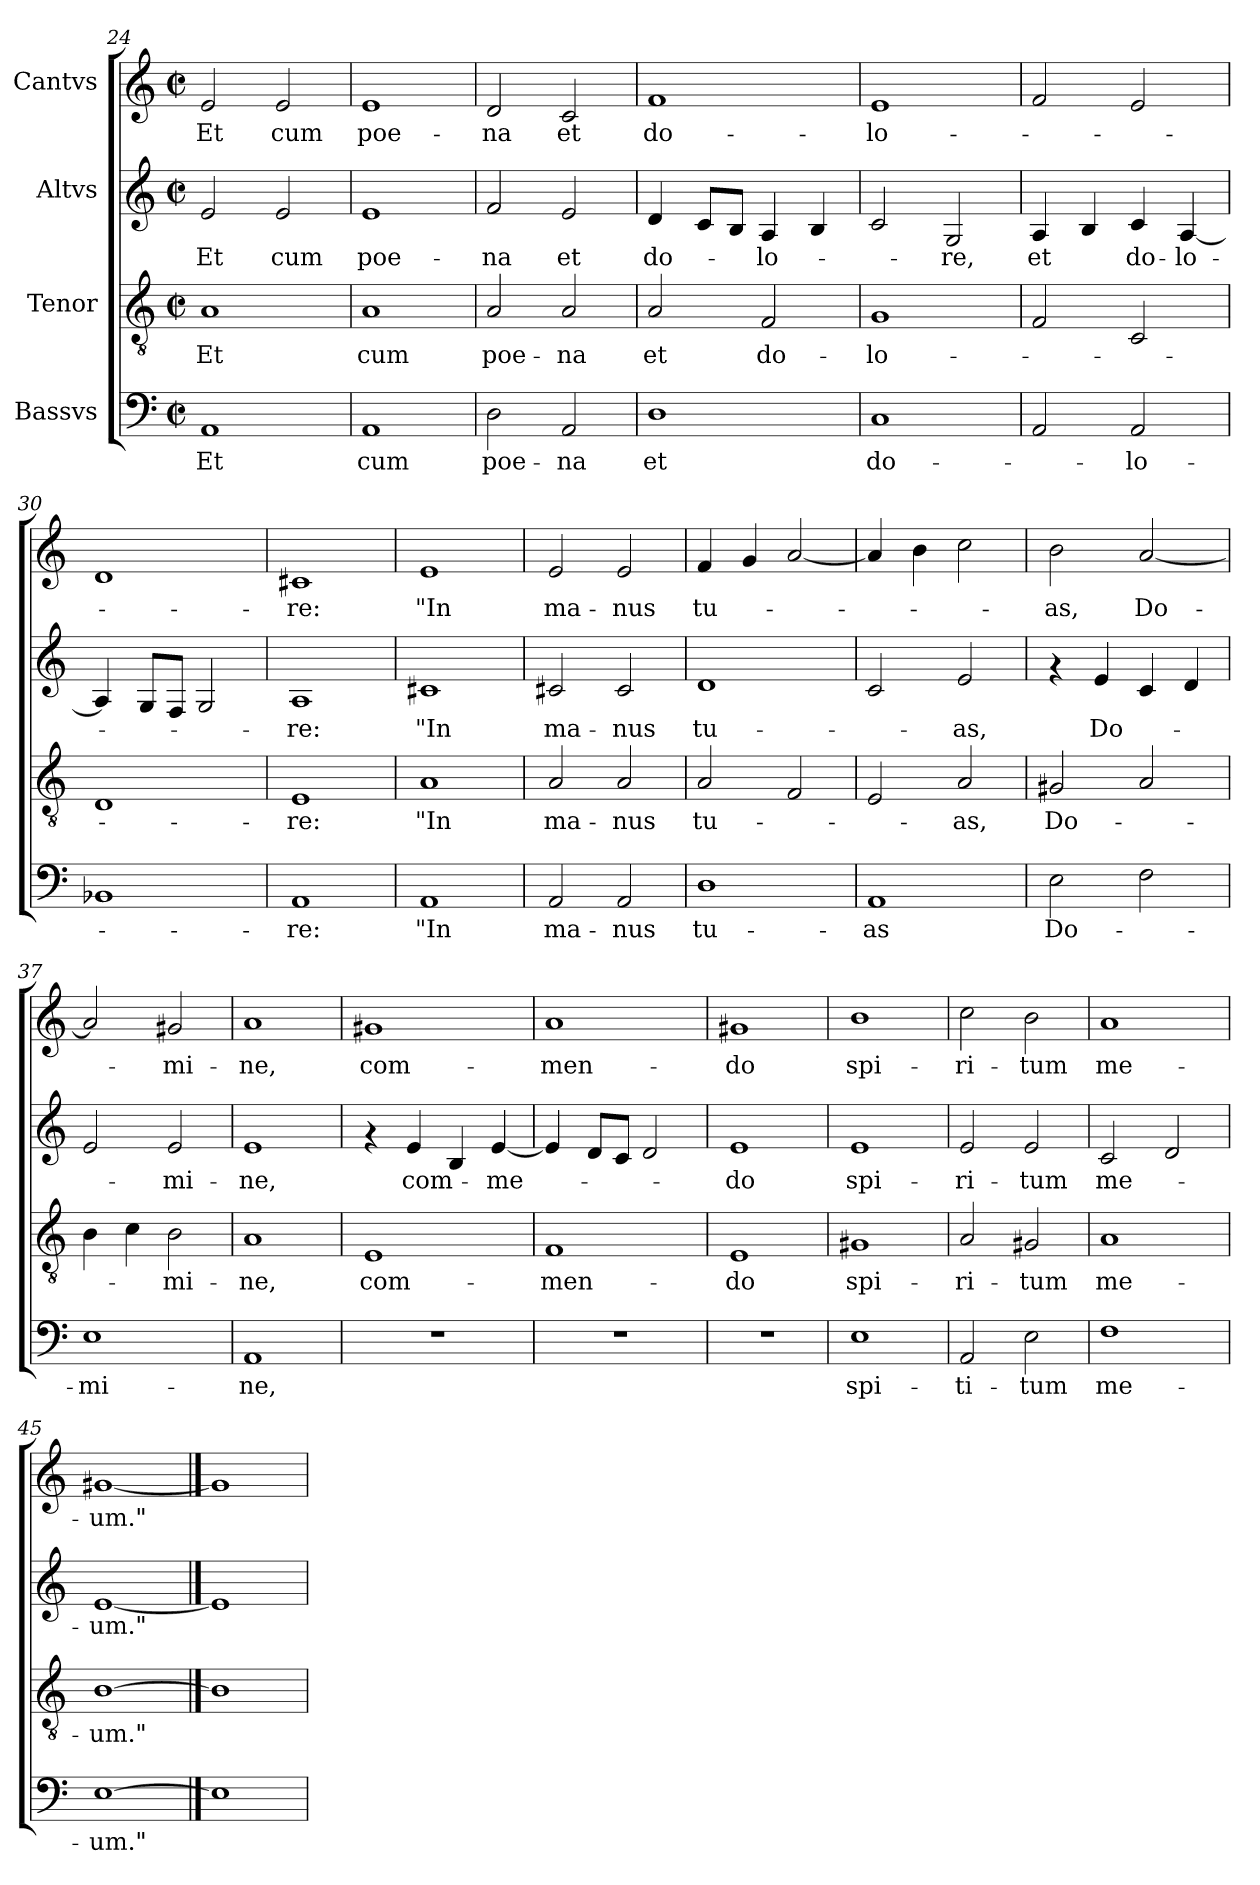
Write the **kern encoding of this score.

**kern	**text	**kern	**text	**kern	**text	**kern	**text
*part4	*part4	*part3	*part3	*part2	*part2	*part1	*part1
*staff4	*staff4	*staff3	*staff3	*staff2	*staff2	*staff1	*staff1
*I"Bassvs	*	*I"Tenor	*	*I"Altvs	*	*I"Cantvs	*
!!LO:PB:g=z
*clefF4	*	*clefGv2	*	*clefG2	*	*clefG2	*
*k[]	*	*k[]	*	*k[]	*	*k[]	*
*C:	*	*C:	*	*C:	*	*C:	*
*M2/2	*	*M2/2	*	*M2/2	*	*M2/2	*
*met(c|)	*	*met(c|)	*	*met(c|)	*	*met(c|)	*
=24	=24	=24	=24	=24	=24	=24	=24
!	!LO:LY:b	!	!LO:LY:b	!	!LO:LY:b	!	!LO:LY:b
1AA	Et	1A	Et	2e/	Et	2e/	Et
!	!	!	!	!	!LO:LY:b	!	!LO:LY:b
.	.	.	.	2e/	cum	2e/	cum
=25	=25	=25	=25	=25	=25	=25	=25
!	!LO:LY:b	!	!LO:LY:b	!	!LO:LY:b	!	!LO:LY:b
1AA	cum	1A	cum	1e	poe-	1e	poe-
=26	=26	=26	=26	=26	=26	=26	=26
!	!LO:LY:b	!	!LO:LY:b	!	!LO:LY:b	!	!LO:LY:b
2D\	poe-	2A/	poe-	2f/	-na	2d/	-na
!	!LO:LY:b	!	!LO:LY:b	!	!LO:LY:b	!	!LO:LY:b
2AA/	-na	2A/	-na	2e/	et	2c/	et
=27	=27	=27	=27	=27	=27	=27	=27
!	!LO:LY:b	!	!LO:LY:b	!	!LO:LY:b	!	!LO:LY:b
1D	et	2A/	et	4d/	do-	1f	do-
.	.	.	.	8c/L	.	.	.
.	.	.	.	8B/J	.	.	.
!	!	!	!LO:LY:b	!	!LO:LY:b	!	!
.	.	2F/	do-	4A/	-lo-	.	.
.	.	.	.	4B/	.	.	.
=28	=28	=28	=28	=28	=28	=28	=28
!	!LO:LY:b	!	!LO:LY:b	!	!	!	!LO:LY:b
1C	do-	1G	-lo-	2c/	.	1e	-lo-
!	!	!	!	!	!LO:LY:b	!	!
.	.	.	.	2G/	-re,	.	.
=29	=29	=29	=29	=29	=29	=29	=29
!	!	!	!	!	!LO:LY:b	!	!
2AA/	.	2F/	.	4A/	et	2f/	.
.	.	.	.	4B/	.	.	.
!	!LO:LY:b	!	!	!	!LO:LY:b	!	!
2AA/	-lo-	2C/	.	4c/	do-	2e/	.
!	!	!	!	!	!LO:LY:b	!	!
.	.	.	.	[<4A/	-lo-	.	.
=30	=30	=30	=30	=30	=30	=30	=30
1BB-X	.	1D	.	4A/]	.	1d	.
.	.	.	.	8G/L	.	.	.
.	.	.	.	8F/J	.	.	.
.	.	.	.	2G/	.	.	.
!!LO:LB:g=z
=31	=31	=31	=31	=31	=31	=31	=31
!	!LO:LY:b	!	!LO:LY:b	!	!LO:LY:b	!	!LO:LY:b
1AA	-re:	1E	-re:	1A	-re:	1c#X	-re:
=32	=32	=32	=32	=32	=32	=32	=32
!	!LO:LY:b	!	!LO:LY:b	!	!LO:LY:b	!	!LO:LY:b
1AA	"In	1A	"In	1c#X	"In	1e	"In
=33	=33	=33	=33	=33	=33	=33	=33
!	!LO:LY:b	!	!LO:LY:b	!	!LO:LY:b	!	!LO:LY:b
2AA/	ma-	2A/	ma-	2c#X/	ma-	2e/	ma-
!	!LO:LY:b	!	!LO:LY:b	!	!LO:LY:b	!	!LO:LY:b
2AA/	-nus	2A/	-nus	2c#/	-nus	2e/	-nus
=34	=34	=34	=34	=34	=34	=34	=34
!	!LO:LY:b	!	!LO:LY:b	!	!LO:LY:b	!	!LO:LY:b
1D	tu-	2A/	tu-	1d	tu-	4f/	tu-
.	.	.	.	.	.	4g/	.
.	.	2F/	.	.	.	[<2a/	.
=35	=35	=35	=35	=35	=35	=35	=35
!	!LO:LY:b	!	!	!	!	!	!
1AA	-as	2E/	.	2c/	.	4a/]	.
.	.	.	.	.	.	4b\	.
!	!	!	!LO:LY:b	!	!LO:LY:b	!	!
.	.	2A/	-as,	2e/	-as,	2cc\	.
=36	=36	=36	=36	=36	=36	=36	=36
!	!LO:LY:b	!	!LO:LY:b	!	!	!	!LO:LY:b
2E\	Do-	2G#X/	Do-	4rf	.	2b\	-as,
!	!	!	!	!	!LO:LY:b	!	!
.	.	.	.	4e/	Do-	.	.
!	!	!	!	!	!	!	!LO:LY:b
2F\	.	2A/	.	4c/	.	[<2a/	Do-
.	.	.	.	4d/	.	.	.
=37	=37	=37	=37	=37	=37	=37	=37
!	!LO:LY:b	!	!	!	!	!	!
1E	-mi-	4B\	.	2e/	.	2a/]	.
.	.	4c\	.	.	.	.	.
!	!	!	!LO:LY:b	!	!LO:LY:b	!	!LO:LY:b
.	.	2B\	-mi-	2e/	-mi-	2g#X/	-mi-
=38	=38	=38	=38	=38	=38	=38	=38
!	!LO:LY:b	!	!LO:LY:b	!	!LO:LY:b	!	!LO:LY:b
1AA	-ne,	1A	-ne,	1e	-ne,	1a	-ne,
!!LO:PB:g=z
=39	=39	=39	=39	=39	=39	=39	=39
!	!	!	!LO:LY:b	!	!	!	!LO:LY:b
1r	.	1E	com-	4rf	.	1g#X	com-
!	!	!	!	!	!LO:LY:b	!	!
.	.	.	.	4e/	com-	.	.
.	.	.	.	4B/	.	.	.
!	!	!	!	!	!LO:LY:b	!	!
.	.	.	.	[<4e/	-me-	.	.
=40	=40	=40	=40	=40	=40	=40	=40
!	!	!	!LO:LY:b	!	!	!	!LO:LY:b
1r	.	1F	-men-	4e/]	.	1a	-men-
.	.	.	.	8d/L	.	.	.
.	.	.	.	8c/J	.	.	.
.	.	.	.	2d/	.	.	.
=41	=41	=41	=41	=41	=41	=41	=41
!	!	!	!LO:LY:b	!	!LO:LY:b	!	!LO:LY:b
1r	.	1E	-do	1e	-do	1g#X	-do
=42	=42	=42	=42	=42	=42	=42	=42
!	!LO:LY:b	!	!LO:LY:b	!	!LO:LY:b	!	!LO:LY:b
1E	spi-	1G#X	spi-	1e	spi-	1b	spi-
=43	=43	=43	=43	=43	=43	=43	=43
!	!LO:LY:b	!	!LO:LY:b	!	!LO:LY:b	!	!LO:LY:b
2AA/	-ti-	2A/	-ri-	2e/	-ri-	2cc\	-ri-
!	!LO:LY:b	!	!LO:LY:b	!	!LO:LY:b	!	!LO:LY:b
2E\	-tum	2G#X/	-tum	2e/	-tum	2b\	-tum
=44	=44	=44	=44	=44	=44	=44	=44
!	!LO:LY:b	!	!LO:LY:b	!	!LO:LY:b	!	!LO:LY:b
1F	me-	1A	me-	2c/	me-	1a	me-
.	.	.	.	2d/	.	.	.
=45	=45	=45	=45	=45	=45	=45	=45
!	!LO:LY:b	!	!LO:LY:b	!	!LO:LY:b	!	!LO:LY:b
[1E	-um."	[1B	-um."	[1e	-um."	[1g#X	-um."
==46	==46	==46	==46	==46	==46	==46	==46
1E]	.	1B]	.	1e]	.	1g#]	.
=	=	=	=	=	=	=	=
*-	*-	*-	*-	*-	*-	*-	*-
